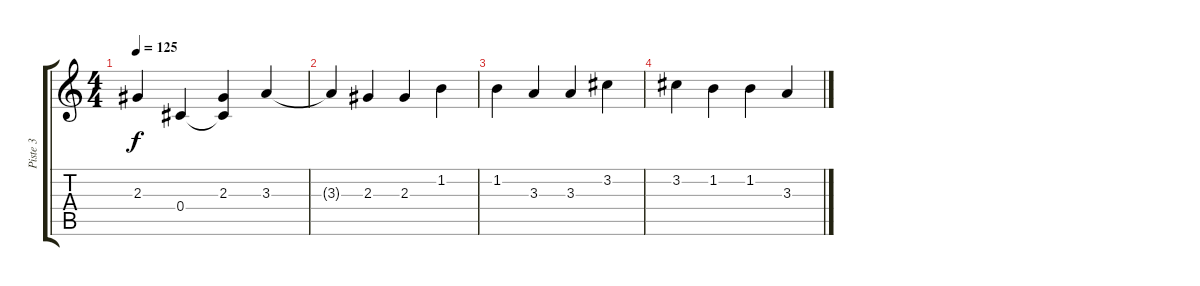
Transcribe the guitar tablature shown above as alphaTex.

\track ("Piste 3" "Piste 3") {instrument distortionguitar}
\staff {score tabs}
\tuning (Eb4 Bb3 Gb3 Db3 Ab2 Eb2) {hide}
\ts (4 4)
\tempo 125
\clef g2
\ks c
2.3.4{dy f volume 0} 0.4.4 (2.3 0.4{t}).4 3.3.4 |
3.3{t}.4 2.3.4 2.3.4 1.2.4 |
1.2.4 3.3.4 3.3.4 3.2.4 |
3.2.4 1.2.4 1.2.4 3.3.4
